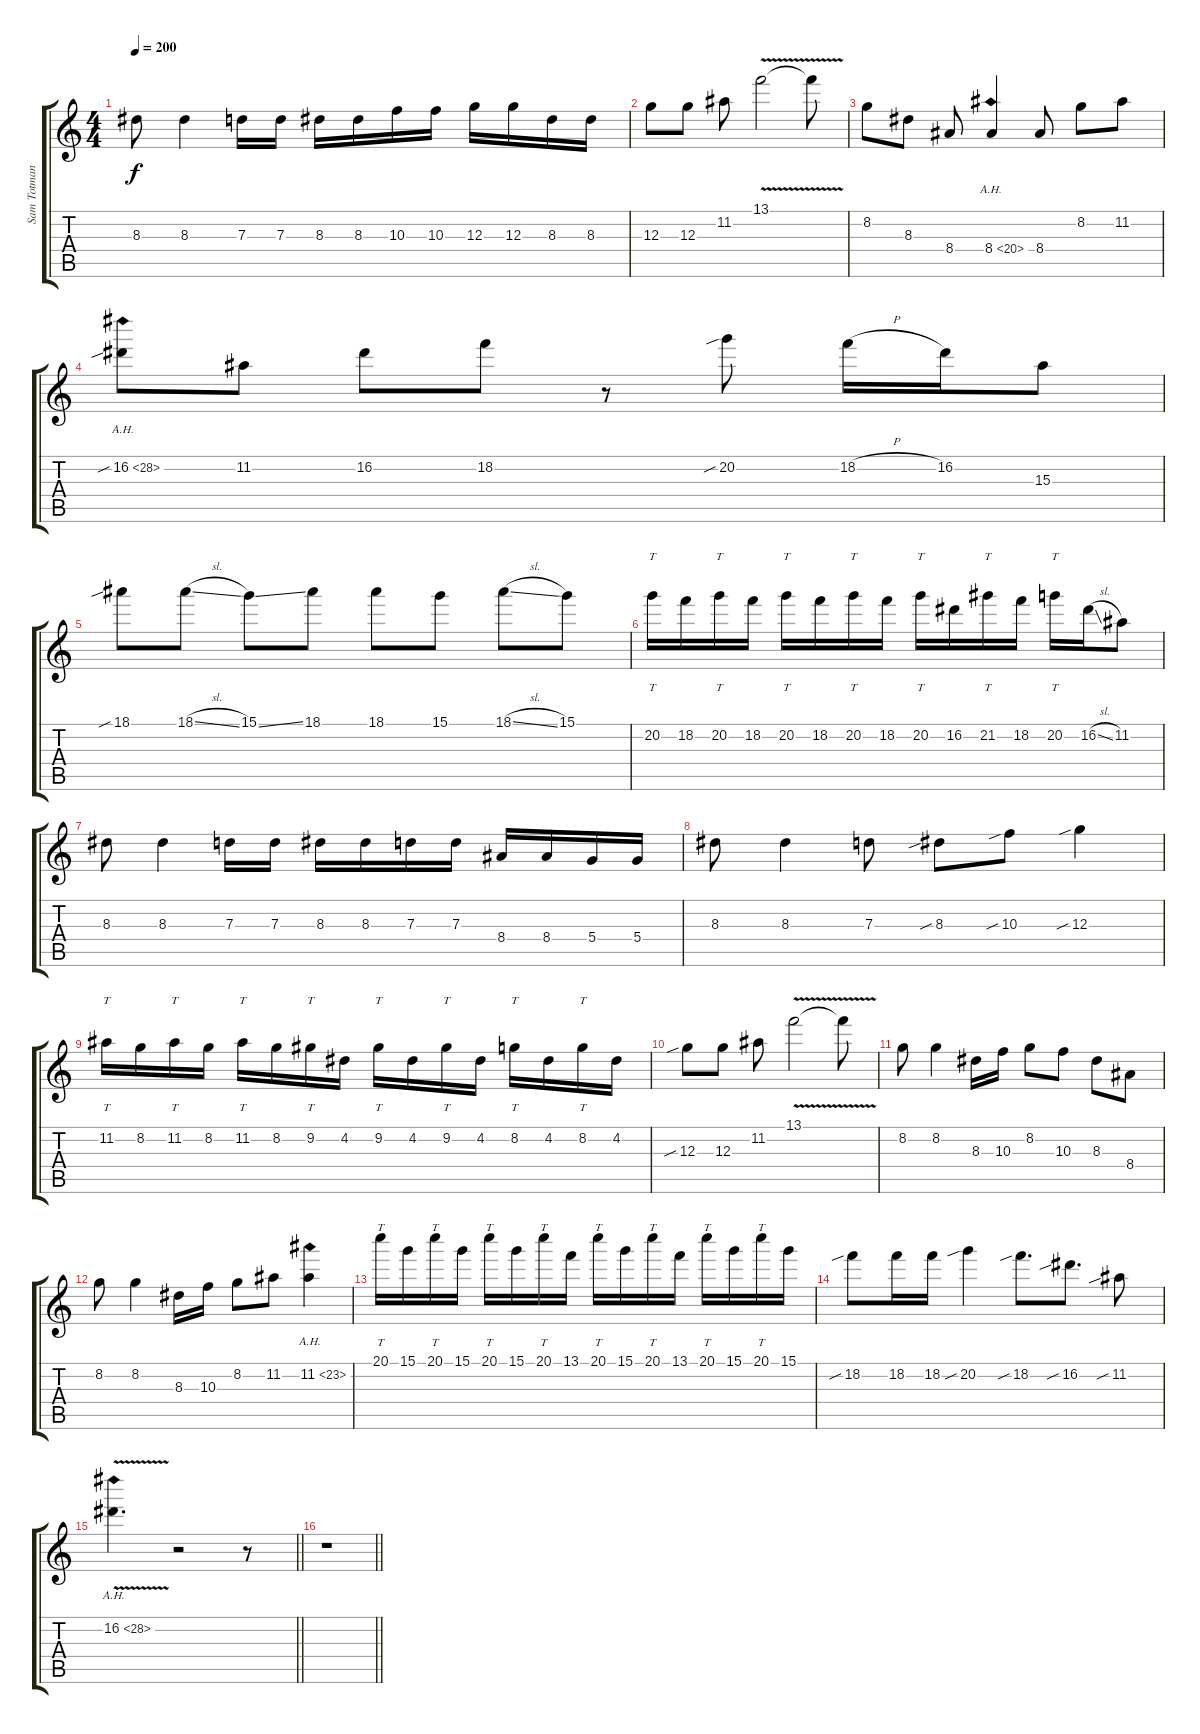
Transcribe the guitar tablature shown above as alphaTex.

\track ("Sam Totman (Lead Guitar)" "Sam Totman") {instrument distortionguitar}
\staff {score tabs}
\tuning (E4 B3 G3 D3 A2 E2) {hide}
\ts (4 4)
\tempo 200
\clef g2
\ks aminor
8.3.8{dy f} 8.3.4 7.3.16 7.3.16 8.3.16 8.3.16 10.3.16 10.3.16 12.3.16 12.3.16 8.3.16 8.3.16 |
12.3.8 12.3.8 11.2.8 13.1{v}.2 13.1{t}.8 |
8.2.8 8.3.8 8.4.8 8.4{ah 12}.4 8.4.8 8.2.8 11.2.8 |
16.2{ah 12 sib}.8 11.2.8 16.2.8 18.2.8 r.8 20.2{sib}.8 18.2{h}.16 16.2.16 15.3.8 |
18.1{sib}.8 18.1{sl}.8 15.1{ss}.8 18.1.8 18.1.8 15.1.8 18.1{sl}.8 15.1.8 |
20.2.16{tt} 18.2.16 20.2.16{tt} 18.2.16 20.2.16{tt} 18.2.16 20.2.16{tt} 18.2.16 20.2.16{tt} 16.2.16 21.2.16{tt} 18.2.16 20.2.16{tt} 16.2{sl}.16 11.2.8 |
8.3.8 8.3.4 7.3.16 7.3.16 8.3.16 8.3.16 7.3.16 7.3.16 8.4.16 8.4.16 5.4.16 5.4.16 |
8.3.8 8.3.4 7.3.8 8.3{sib}.8 10.3{sib}.8 12.3{sib}.4 |
11.2.16{tt} 8.2.16 11.2.16{tt} 8.2.16 11.2.16{tt} 8.2.16 9.2.16{tt} 4.2.16 9.2.16{tt} 4.2.16 9.2.16{tt} 4.2.16 8.2.16{tt} 4.2.16 8.2.16{tt} 4.2.16 |
12.3{sib}.8 12.3.8 11.2.8 13.1{v}.2 13.1{t}.8 |
8.2.8 8.2.4 8.3.16 10.3.16 8.2.8 10.3.8 8.3.8 8.4.8 |
8.2.8 8.2.4 8.3.16 10.3.16 8.2.8 11.2.8 11.2{ah 12}.4 |
20.1.16{tt} 15.1.16 20.1.16{tt} 15.1.16 20.1.16{tt} 15.1.16 20.1.16{tt} 13.1.16 20.1.16{tt} 15.1.16 20.1.16{tt} 13.1.16 20.1.16{tt} 15.1.16 20.1.16{tt} 15.1.16 |
18.2{sib}.8 18.2.16 18.2.16 20.2{sib}.4 18.2{sib}.8{d} 16.2{sib}.8{d} 11.2{sib}.8 |
\barLineRight lightlight
16.2{ah 12 v}.4{d} r.2 r.8 |
\barLineRight lightlight
r.1
